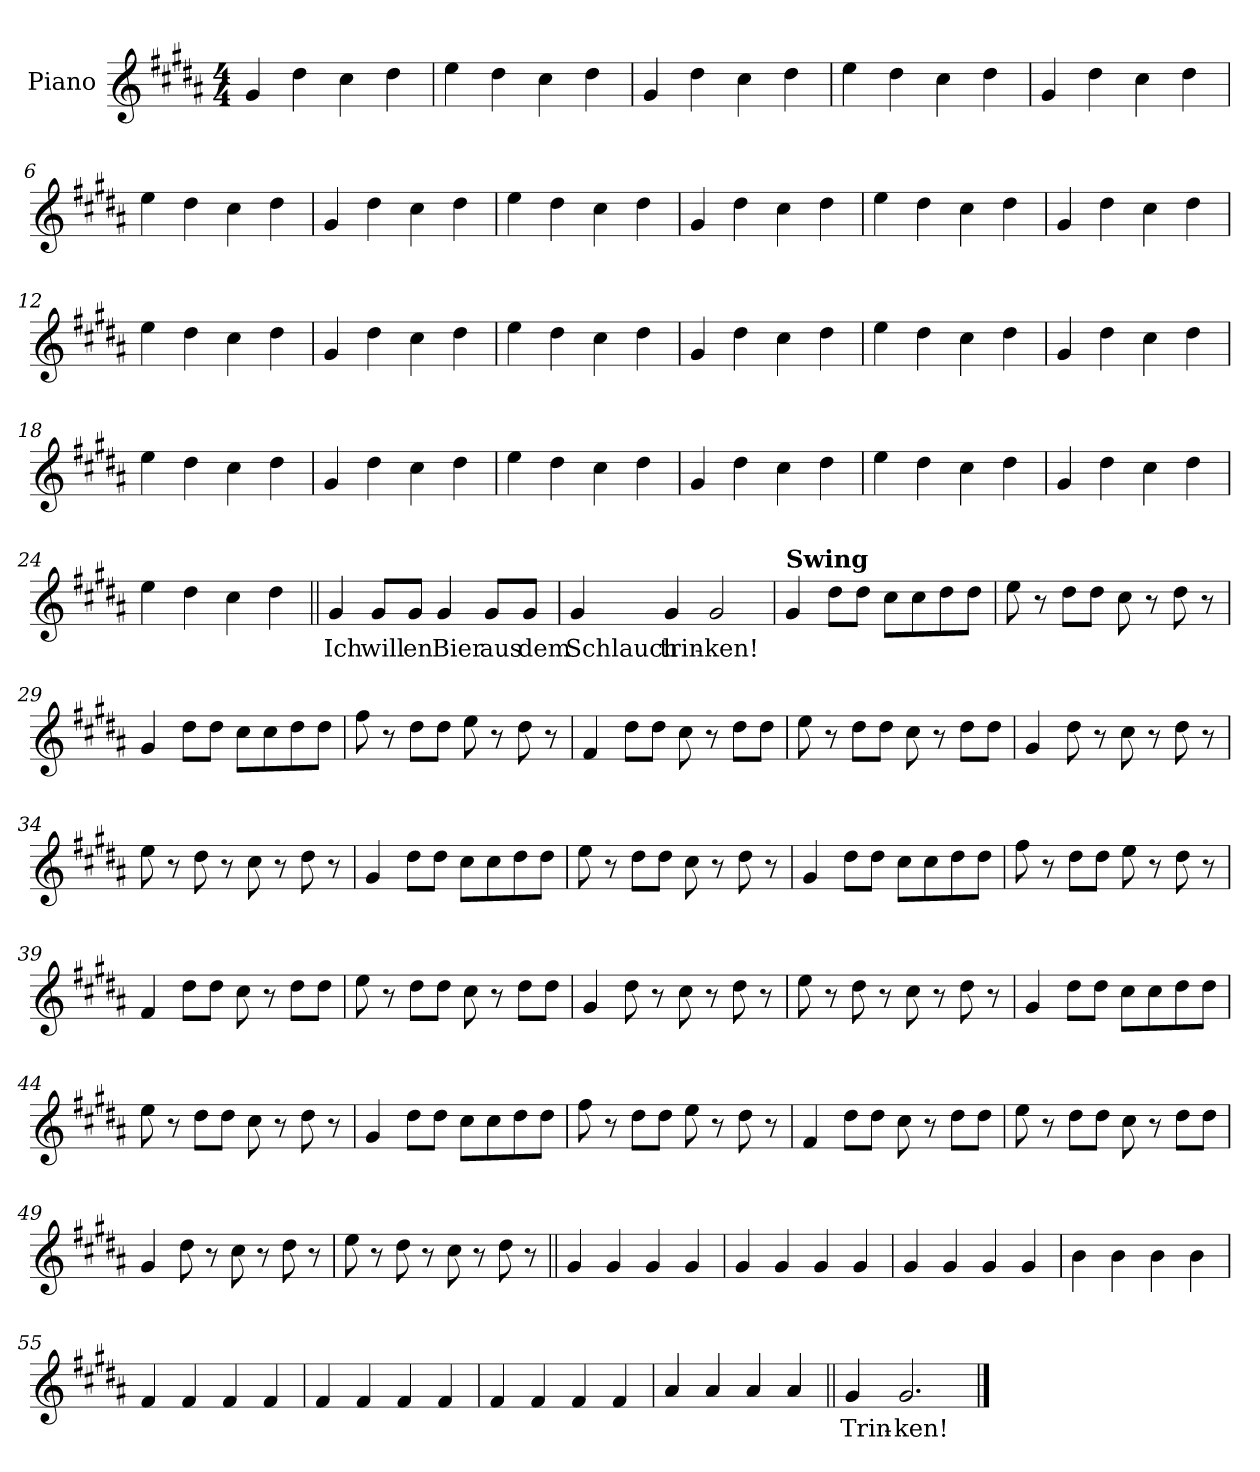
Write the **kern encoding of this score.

**kern	**text
*part1	*part1
*staff1	*staff1
*I"Piano	*
*I'Pno.	*
*clefG2	*
*k[f#c#g#d#a#]	*
*M4/4	*
*MM180	*
=1	=1
4g#	.
4dd#	.
4cc#	.
4dd#	.
=2	=2
4ee	.
4dd#	.
4cc#	.
4dd#	.
=3	=3
4g#	.
4dd#	.
4cc#	.
4dd#	.
=4	=4
4ee	.
4dd#	.
4cc#	.
4dd#	.
=5	=5
4g#	.
4dd#	.
4cc#	.
4dd#	.
=6	=6
4ee	.
4dd#	.
4cc#	.
4dd#	.
=7	=7
4g#	.
4dd#	.
4cc#	.
4dd#	.
=8	=8
4ee	.
4dd#	.
4cc#	.
4dd#	.
=9	=9
4g#	.
4dd#	.
4cc#	.
4dd#	.
=10	=10
4ee	.
4dd#	.
4cc#	.
4dd#	.
=11	=11
4g#	.
4dd#	.
4cc#	.
4dd#	.
=12	=12
4ee	.
4dd#	.
4cc#	.
4dd#	.
=13	=13
4g#	.
4dd#	.
4cc#	.
4dd#	.
=14	=14
4ee	.
4dd#	.
4cc#	.
4dd#	.
=15	=15
4g#	.
4dd#	.
4cc#	.
4dd#	.
=16	=16
4ee	.
4dd#	.
4cc#	.
4dd#	.
=17	=17
4g#	.
4dd#	.
4cc#	.
4dd#	.
=18	=18
4ee	.
4dd#	.
4cc#	.
4dd#	.
=19	=19
4g#	.
4dd#	.
4cc#	.
4dd#	.
=20	=20
4ee	.
4dd#	.
4cc#	.
4dd#	.
=21	=21
4g#	.
4dd#	.
4cc#	.
4dd#	.
=22	=22
4ee	.
4dd#	.
4cc#	.
4dd#	.
=23	=23
4g#	.
4dd#	.
4cc#	.
4dd#	.
=24	=24
4ee	.
4dd#	.
4cc#	.
4dd#	.
=25||	=25||
4g#	Ich
8g#L	will
8g#J	en
4g#	Bier
8g#L	aus
8g#J	dem
=26	=26
4g#	Schlauch
4g#	trin-
2g#	-ken!
=27	=27
!LO:TX:B:t=Swing	!
4g#	.
8dd#L	.
8dd#J	.
8cc#L	.
8cc#	.
8dd#	.
8dd#J	.
=28	=28
8ee	.
8r	.
8dd#L	.
8dd#J	.
8cc#	.
8r	.
8dd#	.
8r	.
=29	=29
4g#	.
8dd#L	.
8dd#J	.
8cc#L	.
8cc#	.
8dd#	.
8dd#J	.
=30	=30
8ff#	.
8r	.
8dd#L	.
8dd#J	.
8ee	.
8r	.
8dd#	.
8r	.
=31	=31
4f#	.
8dd#L	.
8dd#J	.
8cc#	.
8r	.
8dd#L	.
8dd#J	.
=32	=32
8ee	.
8r	.
8dd#L	.
8dd#J	.
8cc#	.
8r	.
8dd#L	.
8dd#J	.
=33	=33
4g#	.
8dd#	.
8r	.
8cc#	.
8r	.
8dd#	.
8r	.
=34	=34
8ee	.
8r	.
8dd#	.
8r	.
8cc#	.
8r	.
8dd#	.
8r	.
=35	=35
4g#	.
8dd#L	.
8dd#J	.
8cc#L	.
8cc#	.
8dd#	.
8dd#J	.
=36	=36
8ee	.
8r	.
8dd#L	.
8dd#J	.
8cc#	.
8r	.
8dd#	.
8r	.
=37	=37
4g#	.
8dd#L	.
8dd#J	.
8cc#L	.
8cc#	.
8dd#	.
8dd#J	.
=38	=38
8ff#	.
8r	.
8dd#L	.
8dd#J	.
8ee	.
8r	.
8dd#	.
8r	.
=39	=39
4f#	.
8dd#L	.
8dd#J	.
8cc#	.
8r	.
8dd#L	.
8dd#J	.
=40	=40
8ee	.
8r	.
8dd#L	.
8dd#J	.
8cc#	.
8r	.
8dd#L	.
8dd#J	.
=41	=41
4g#	.
8dd#	.
8r	.
8cc#	.
8r	.
8dd#	.
8r	.
=42	=42
8ee	.
8r	.
8dd#	.
8r	.
8cc#	.
8r	.
8dd#	.
8r	.
=43	=43
4g#	.
8dd#L	.
8dd#J	.
8cc#L	.
8cc#	.
8dd#	.
8dd#J	.
=44	=44
8ee	.
8r	.
8dd#L	.
8dd#J	.
8cc#	.
8r	.
8dd#	.
8r	.
=45	=45
4g#	.
8dd#L	.
8dd#J	.
8cc#L	.
8cc#	.
8dd#	.
8dd#J	.
=46	=46
8ff#	.
8r	.
8dd#L	.
8dd#J	.
8ee	.
8r	.
8dd#	.
8r	.
=47	=47
4f#	.
8dd#L	.
8dd#J	.
8cc#	.
8r	.
8dd#L	.
8dd#J	.
=48	=48
8ee	.
8r	.
8dd#L	.
8dd#J	.
8cc#	.
8r	.
8dd#L	.
8dd#J	.
=49	=49
4g#	.
8dd#	.
8r	.
8cc#	.
8r	.
8dd#	.
8r	.
=50	=50
8ee	.
8r	.
8dd#	.
8r	.
8cc#	.
8r	.
8dd#	.
8r	.
=51||	=51||
4g#	.
4g#	.
4g#	.
4g#	.
=52	=52
4g#	.
4g#	.
4g#	.
4g#	.
=53	=53
4g#	.
4g#	.
4g#	.
4g#	.
=54	=54
4b	.
4b	.
4b	.
4b	.
=55	=55
4f#	.
4f#	.
4f#	.
4f#	.
=56	=56
4f#	.
4f#	.
4f#	.
4f#	.
=57	=57
4f#	.
4f#	.
4f#	.
4f#	.
=58	=58
4a#	.
4a#	.
4a#	.
4a#	.
=59||	=59||
4g#	Trin-
2.g#	-ken!
==	==
*-	*-
